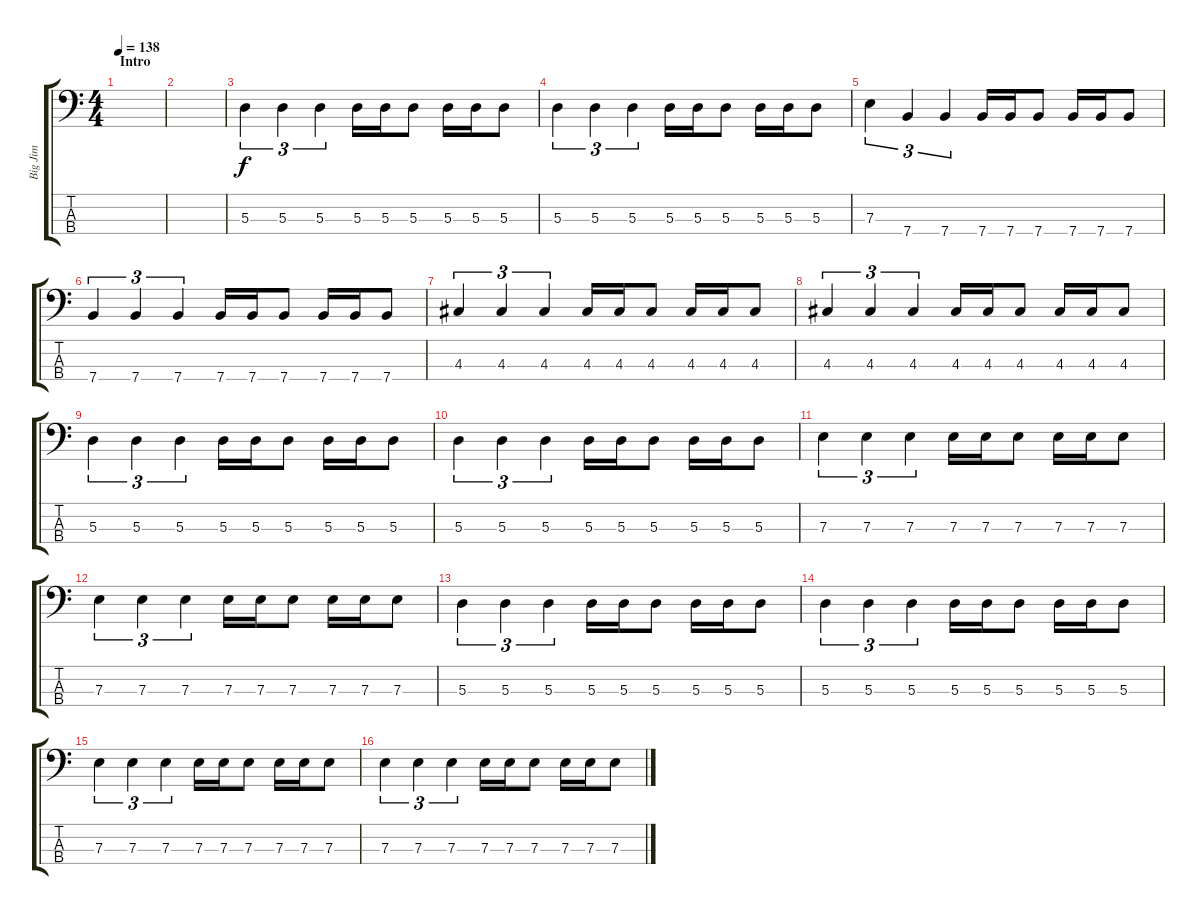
\track ("Big Jim" "Big Jim") {instrument electricbasspick}
\staff {score tabs}
\tuning (G2 D2 A1 E1) {hide}
\ts (4 4)
\section ("" "Intro")
\tempo 138
\clef f4
\ks c
|
|
5.3.4{tu (3 2)} 5.3.4{tu (3 2)} 5.3.4{tu (3 2)} 5.3.16 5.3.16 5.3.8 5.3.16 5.3.16 5.3.8 |
5.3.4{tu (3 2)} 5.3.4{tu (3 2)} 5.3.4{tu (3 2)} 5.3.16 5.3.16 5.3.8 5.3.16 5.3.16 5.3.8 |
7.3.4{tu (3 2)} 7.4.4{tu (3 2)} 7.4.4{tu (3 2)} 7.4.16 7.4.16 7.4.8 7.4.16 7.4.16 7.4.8 |
7.4.4{tu (3 2)} 7.4.4{tu (3 2)} 7.4.4{tu (3 2)} 7.4.16 7.4.16 7.4.8 7.4.16 7.4.16 7.4.8 |
4.3.4{tu (3 2)} 4.3.4{tu (3 2)} 4.3.4{tu (3 2)} 4.3.16 4.3.16 4.3.8 4.3.16 4.3.16 4.3.8 |
4.3.4{tu (3 2)} 4.3.4{tu (3 2)} 4.3.4{tu (3 2)} 4.3.16 4.3.16 4.3.8 4.3.16 4.3.16 4.3.8 |
5.3.4{tu (3 2)} 5.3.4{tu (3 2)} 5.3.4{tu (3 2)} 5.3.16 5.3.16 5.3.8 5.3.16 5.3.16 5.3.8 |
5.3.4{tu (3 2)} 5.3.4{tu (3 2)} 5.3.4{tu (3 2)} 5.3.16 5.3.16 5.3.8 5.3.16 5.3.16 5.3.8 |
7.3.4{tu (3 2)} 7.3.4{tu (3 2)} 7.3.4{tu (3 2)} 7.3.16 7.3.16 7.3.8 7.3.16 7.3.16 7.3.8 |
7.3.4{tu (3 2)} 7.3.4{tu (3 2)} 7.3.4{tu (3 2)} 7.3.16 7.3.16 7.3.8 7.3.16 7.3.16 7.3.8 |
5.3.4{tu (3 2)} 5.3.4{tu (3 2)} 5.3.4{tu (3 2)} 5.3.16 5.3.16 5.3.8 5.3.16 5.3.16 5.3.8 |
5.3.4{tu (3 2)} 5.3.4{tu (3 2)} 5.3.4{tu (3 2)} 5.3.16 5.3.16 5.3.8 5.3.16 5.3.16 5.3.8 |
7.3.4{tu (3 2)} 7.3.4{tu (3 2)} 7.3.4{tu (3 2)} 7.3.16 7.3.16 7.3.8 7.3.16 7.3.16 7.3.8 |
7.3.4{tu (3 2)} 7.3.4{tu (3 2)} 7.3.4{tu (3 2)} 7.3.16 7.3.16 7.3.8 7.3.16 7.3.16 7.3.8
